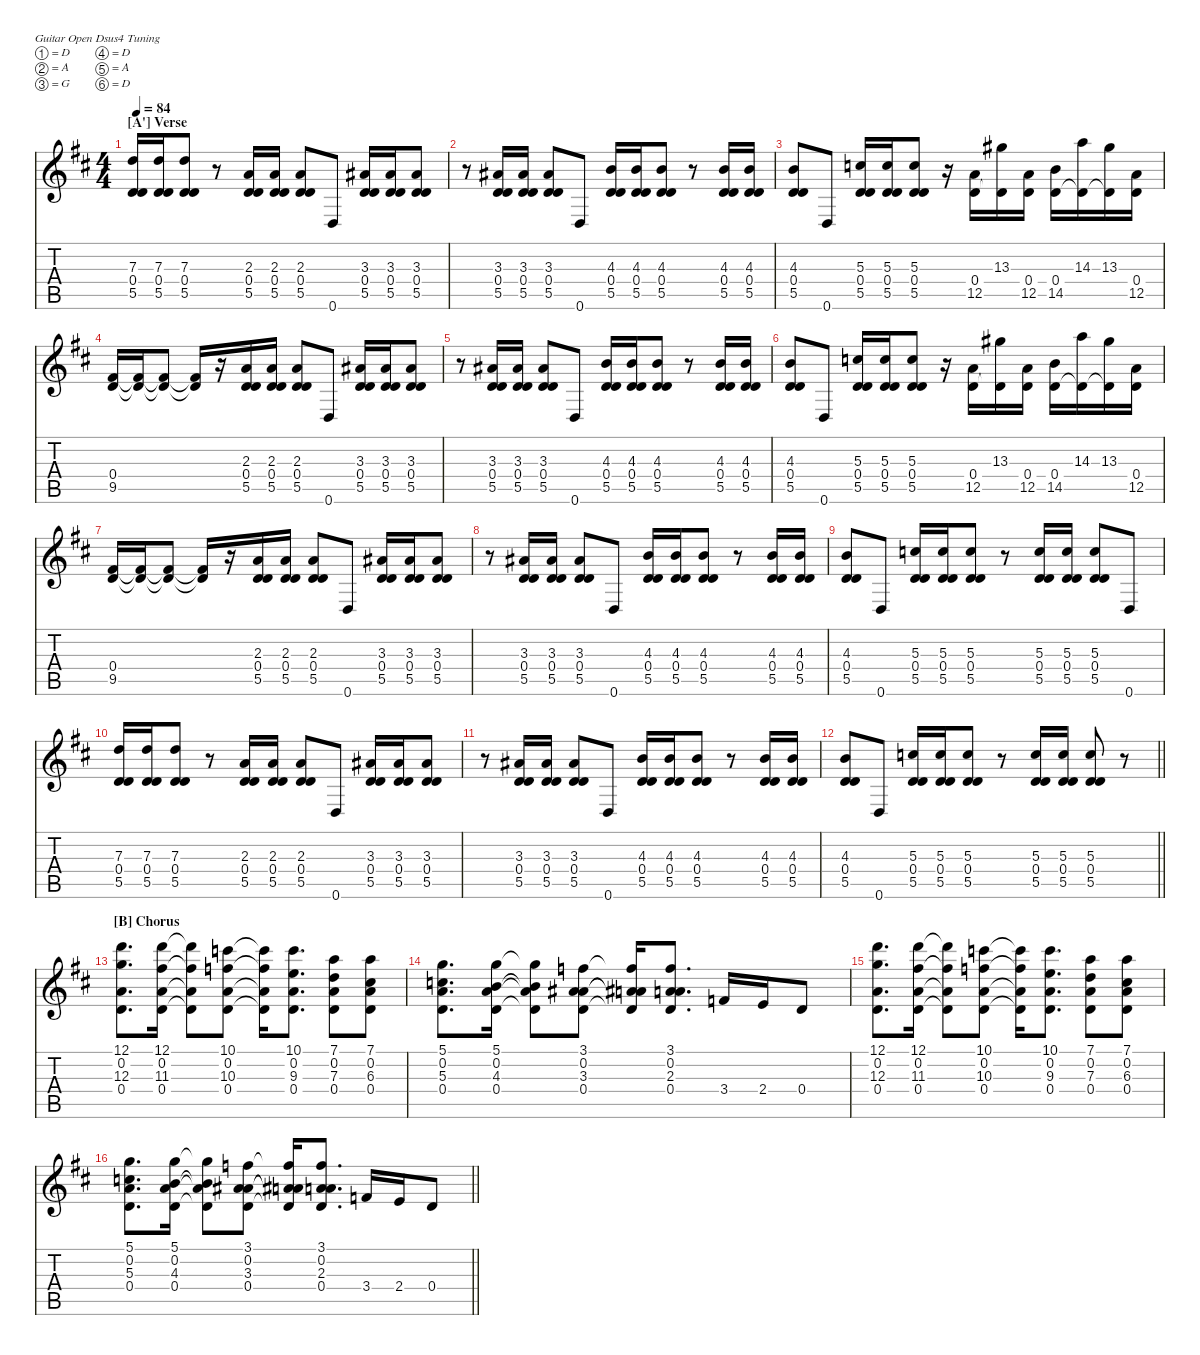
\hideDynamics
\bracketExtendMode nobrackets
\singleTrackTrackNamePolicy hidden
\multiTrackTrackNamePolicy hidden
\otherSystemsTrackNameOrientation horizontal
\track ("Electric Guitar" "E-Gt") {mute instrument distortionguitar}
\staff {score tabs}
\tuning (D4 A3 G3 D3 A2 D2)
\ts (4 4)
\section ("A'" "Verse")
\tempo 84
\clef g2
\scale
0.333333
\ks d
(7.3{acc forcenatural} 0.4{acc forcenatural} 5.5{acc forcenatural}).16{dy f} (7.3{acc forcenatural} 0.4{acc forcenatural} 5.5{acc forcenatural}).16 (7.3{acc forcenatural} 0.4{acc forcenatural} 5.5{acc forcenatural}).8 r.8 (2.3{acc forcenatural} 0.4{acc forcenatural} 5.5{acc forcenatural}).16 (2.3{acc forcenatural} 0.4{acc forcenatural} 5.5{acc forcenatural}).16 (2.3{acc forcenatural} 0.4{acc forcenatural} 5.5{acc forcenatural}).8 0.6{acc forcenatural}.8 (3.3{acc #} 0.4{acc forcenatural} 5.5{acc forcenatural}).16 (3.3{acc #} 0.4{acc forcenatural} 5.5{acc forcenatural}).16 (3.3{acc #} 0.4{acc forcenatural} 5.5{acc forcenatural}).8 |
\scale
0.333333 r.8 (3.3{acc #} 0.4{acc forcenatural} 5.5{acc forcenatural}).16 (3.3{acc #} 0.4{acc forcenatural} 5.5{acc forcenatural}).16 (3.3{acc #} 0.4{acc forcenatural} 5.5{acc forcenatural}).8 0.6{acc forcenatural}.8 (4.3{acc forcenatural} 0.4{acc forcenatural} 5.5{acc forcenatural}).16 (4.3{acc forcenatural} 0.4{acc forcenatural} 5.5{acc forcenatural}).16 (4.3{acc forcenatural} 0.4{acc forcenatural} 5.5{acc forcenatural}).8 r.8 (4.3{acc forcenatural} 0.4{acc forcenatural} 5.5{acc forcenatural}).16 (4.3{acc forcenatural} 0.4{acc forcenatural} 5.5{acc forcenatural}).16 |
\scale
0.333333 (4.3{acc forcenatural} 0.4{acc forcenatural} 5.5{acc forcenatural}).8 0.6{acc forcenatural}.8 (5.3{acc forcenatural} 0.4{acc forcenatural} 5.5{acc forcenatural}).16 (5.3{acc forcenatural} 0.4{acc forcenatural} 5.5{acc forcenatural}).16 (5.3{acc forcenatural} 0.4{acc forcenatural} 5.5{acc forcenatural}).8 r.16 (12.5{acc forcenatural} 0.4{acc forcenatural}).16 (13.3{acc #} 0.4{t acc forcenatural}).16 (12.5{acc forcenatural} 0.4{acc forcenatural}).16 (14.5{acc forcenatural} 0.4{acc forcenatural}).16 (14.3{acc forcenatural} 0.4{t acc forcenatural}).16 (13.3{acc #} 0.4{t acc forcenatural}).16 (12.5{acc forcenatural} 0.4{acc forcenatural}).16 |
\scale
0.333333 (9.5{acc #} 0.4{acc forcenatural}).16 (9.5{t acc #} 0.4{t acc forcenatural}).16 (9.5{t acc #} 0.4{t acc forcenatural}).8 (9.5{t acc #} 0.4{t acc forcenatural}).16 r.16 (2.3{acc forcenatural} 0.4{acc forcenatural} 5.5{acc forcenatural}).16 (2.3{acc forcenatural} 0.4{acc forcenatural} 5.5{acc forcenatural}).16 (2.3{acc forcenatural} 0.4{acc forcenatural} 5.5{acc forcenatural}).8 0.6{acc forcenatural}.8 (3.3{acc #} 0.4{acc forcenatural} 5.5{acc forcenatural}).16 (3.3{acc #} 0.4{acc forcenatural} 5.5{acc forcenatural}).16 (3.3{acc #} 0.4{acc forcenatural} 5.5{acc forcenatural}).8 |
\scale
0.333333 r.8 (3.3{acc #} 0.4{acc forcenatural} 5.5{acc forcenatural}).16 (3.3{acc #} 0.4{acc forcenatural} 5.5{acc forcenatural}).16 (3.3{acc #} 0.4{acc forcenatural} 5.5{acc forcenatural}).8 0.6{acc forcenatural}.8 (4.3{acc forcenatural} 0.4{acc forcenatural} 5.5{acc forcenatural}).16 (4.3{acc forcenatural} 0.4{acc forcenatural} 5.5{acc forcenatural}).16 (4.3{acc forcenatural} 0.4{acc forcenatural} 5.5{acc forcenatural}).8 r.8 (4.3{acc forcenatural} 0.4{acc forcenatural} 5.5{acc forcenatural}).16 (4.3{acc forcenatural} 0.4{acc forcenatural} 5.5{acc forcenatural}).16 |
\scale
0.333333 (4.3{acc forcenatural} 0.4{acc forcenatural} 5.5{acc forcenatural}).8 0.6{acc forcenatural}.8 (5.3{acc forcenatural} 0.4{acc forcenatural} 5.5{acc forcenatural}).16 (5.3{acc forcenatural} 0.4{acc forcenatural} 5.5{acc forcenatural}).16 (5.3{acc forcenatural} 0.4{acc forcenatural} 5.5{acc forcenatural}).8 r.16 (12.5{acc forcenatural} 0.4{acc forcenatural}).16 (13.3{acc #} 0.4{t acc forcenatural}).16 (12.5{acc forcenatural} 0.4{acc forcenatural}).16 (14.5{acc forcenatural} 0.4{acc forcenatural}).16 (14.3{acc forcenatural} 0.4{t acc forcenatural}).16 (13.3{acc #} 0.4{t acc forcenatural}).16 (12.5{acc forcenatural} 0.4{acc forcenatural}).16 |
\scale
0.333333 (9.5{acc #} 0.4{acc forcenatural}).16 (9.5{t acc #} 0.4{t acc forcenatural}).16 (9.5{t acc #} 0.4{t acc forcenatural}).8 (9.5{t acc #} 0.4{t acc forcenatural}).16 r.16 (2.3{acc forcenatural} 0.4{acc forcenatural} 5.5{acc forcenatural}).16 (2.3{acc forcenatural} 0.4{acc forcenatural} 5.5{acc forcenatural}).16 (2.3{acc forcenatural} 0.4{acc forcenatural} 5.5{acc forcenatural}).8 0.6{acc forcenatural}.8 (3.3{acc #} 0.4{acc forcenatural} 5.5{acc forcenatural}).16 (3.3{acc #} 0.4{acc forcenatural} 5.5{acc forcenatural}).16 (3.3{acc #} 0.4{acc forcenatural} 5.5{acc forcenatural}).8 |
\scale
0.333333 r.8 (3.3{acc #} 0.4{acc forcenatural} 5.5{acc forcenatural}).16 (3.3{acc #} 0.4{acc forcenatural} 5.5{acc forcenatural}).16 (3.3{acc #} 0.4{acc forcenatural} 5.5{acc forcenatural}).8 0.6{acc forcenatural}.8 (4.3{acc forcenatural} 0.4{acc forcenatural} 5.5{acc forcenatural}).16 (4.3{acc forcenatural} 0.4{acc forcenatural} 5.5{acc forcenatural}).16 (4.3{acc forcenatural} 0.4{acc forcenatural} 5.5{acc forcenatural}).8 r.8 (4.3{acc forcenatural} 0.4{acc forcenatural} 5.5{acc forcenatural}).16 (4.3{acc forcenatural} 0.4{acc forcenatural} 5.5{acc forcenatural}).16 |
\scale
0.333333 (4.3{acc forcenatural} 0.4{acc forcenatural} 5.5{acc forcenatural}).8 0.6{acc forcenatural}.8 (5.3{acc forcenatural} 0.4{acc forcenatural} 5.5{acc forcenatural}).16 (5.3{acc forcenatural} 0.4{acc forcenatural} 5.5{acc forcenatural}).16 (5.3{acc forcenatural} 0.4{acc forcenatural} 5.5{acc forcenatural}).8 r.8 (5.3{acc forcenatural} 0.4{acc forcenatural} 5.5{acc forcenatural}).16 (5.3{acc forcenatural} 0.4{acc forcenatural} 5.5{acc forcenatural}).16 (5.3{acc forcenatural} 0.4{acc forcenatural} 5.5{acc forcenatural}).8 0.6{acc forcenatural}.8 |
\scale
0.333333 (7.3{acc forcenatural} 0.4{acc forcenatural} 5.5{acc forcenatural}).16 (7.3{acc forcenatural} 0.4{acc forcenatural} 5.5{acc forcenatural}).16 (7.3{acc forcenatural} 0.4{acc forcenatural} 5.5{acc forcenatural}).8 r.8 (2.3{acc forcenatural} 0.4{acc forcenatural} 5.5{acc forcenatural}).16 (2.3{acc forcenatural} 0.4{acc forcenatural} 5.5{acc forcenatural}).16 (2.3{acc forcenatural} 0.4{acc forcenatural} 5.5{acc forcenatural}).8 0.6{acc forcenatural}.8 (3.3{acc #} 0.4{acc forcenatural} 5.5{acc forcenatural}).16 (3.3{acc #} 0.4{acc forcenatural} 5.5{acc forcenatural}).16 (3.3{acc #} 0.4{acc forcenatural} 5.5{acc forcenatural}).8 |
\scale
0.333333 r.8 (3.3{acc #} 0.4{acc forcenatural} 5.5{acc forcenatural}).16 (3.3{acc #} 0.4{acc forcenatural} 5.5{acc forcenatural}).16 (3.3{acc #} 0.4{acc forcenatural} 5.5{acc forcenatural}).8 0.6{acc forcenatural}.8 (4.3{acc forcenatural} 0.4{acc forcenatural} 5.5{acc forcenatural}).16 (4.3{acc forcenatural} 0.4{acc forcenatural} 5.5{acc forcenatural}).16 (4.3{acc forcenatural} 0.4{acc forcenatural} 5.5{acc forcenatural}).8 r.8 (4.3{acc forcenatural} 0.4{acc forcenatural} 5.5{acc forcenatural}).16 (4.3{acc forcenatural} 0.4{acc forcenatural} 5.5{acc forcenatural}).16 |
\scale
0.333333
\barLineRight lightlight
(4.3{acc forcenatural} 0.4{acc forcenatural} 5.5{acc forcenatural}).8 0.6{acc forcenatural}.8 (5.3{acc forcenatural} 0.4{acc forcenatural} 5.5{acc forcenatural}).16 (5.3{acc forcenatural} 0.4{acc forcenatural} 5.5{acc forcenatural}).16 (5.3{acc forcenatural} 0.4{acc forcenatural} 5.5{acc forcenatural}).8 r.8 (5.3{acc forcenatural} 0.4{acc forcenatural} 5.5{acc forcenatural}).16 (5.3{acc forcenatural} 0.4{acc forcenatural} 5.5{acc forcenatural}).16 (5.3{acc forcenatural} 0.4{acc forcenatural} 5.5{acc forcenatural}).8 r.8 |
\section ("B" "Chorus")
\scale
0.333333 (12.1{acc forcenatural} 0.2{acc forcenatural} 12.3{acc forcenatural} 0.4{acc forcenatural}).8{d} (12.1{acc forcenatural} 0.2{acc forcenatural} 11.3{acc #} 0.4{acc forcenatural}).16 (12.1{t acc forcenatural} 0.2{t acc forcenatural} 11.3{t acc #} 0.4{t acc forcenatural}).8 (10.1{acc forcenatural} 0.2{acc forcenatural} 10.3{acc forcenatural} 0.4{acc forcenatural}).8 (10.1{t acc forcenatural} 0.2{t acc forcenatural} 10.3{t acc forcenatural} 0.4{t acc forcenatural}).16 (10.1{acc forcenatural} 0.2{acc forcenatural} 9.3{acc forcenatural} 0.4{acc forcenatural}).8{d} (7.1{acc forcenatural} 0.2{acc forcenatural} 7.3{acc forcenatural} 0.4{acc forcenatural}).8 (7.1{acc forcenatural} 0.2{acc forcenatural} 6.3{acc #} 0.4{acc forcenatural}).8 |
\scale
0.333333 (5.1{acc forcenatural} 0.2{acc forcenatural} 5.3{acc forcenatural} 0.4{acc forcenatural}).8{d} (5.1{acc forcenatural} 0.2{acc forcenatural} 4.3{acc forcenatural} 0.4{acc forcenatural}).16 (5.1{t acc forcenatural} 0.2{t acc forcenatural} 4.3{t acc forcenatural} 0.4{t acc forcenatural}).8 (3.1{acc forcenatural} 0.2{acc forcenatural} 3.3{acc #} 0.4{acc forcenatural}).8 (3.1{t acc forcenatural} 0.2{t acc forcenatural} 3.3{t acc #} 0.4{t acc forcenatural}).16 (3.1{acc forcenatural} 0.2{acc forcenatural} 2.3{acc forcenatural} 0.4{acc forcenatural}).8{d} 3.4{acc forcenatural}.16 2.4{acc forcenatural}.16 0.4{acc forcenatural}.8 |
\scale
0.333333 (12.1{acc forcenatural} 0.2{acc forcenatural} 12.3{acc forcenatural} 0.4{acc forcenatural}).8{d} (12.1{acc forcenatural} 0.2{acc forcenatural} 11.3{acc #} 0.4{acc forcenatural}).16 (12.1{t acc forcenatural} 0.2{t acc forcenatural} 11.3{t acc #} 0.4{t acc forcenatural}).8 (10.1{acc forcenatural} 0.2{acc forcenatural} 10.3{acc forcenatural} 0.4{acc forcenatural}).8 (10.1{t acc forcenatural} 0.2{t acc forcenatural} 10.3{t acc forcenatural} 0.4{t acc forcenatural}).16 (10.1{acc forcenatural} 0.2{acc forcenatural} 9.3{acc forcenatural} 0.4{acc forcenatural}).8{d} (7.1{acc forcenatural} 0.2{acc forcenatural} 7.3{acc forcenatural} 0.4{acc forcenatural}).8 (7.1{acc forcenatural} 0.2{acc forcenatural} 6.3{acc #} 0.4{acc forcenatural}).8 |
\scale
0.333333
\barLineRight lightlight
(5.1{acc forcenatural} 0.2{acc forcenatural} 5.3{acc forcenatural} 0.4{acc forcenatural}).8{d} (5.1{acc forcenatural} 0.2{acc forcenatural} 4.3{acc forcenatural} 0.4{acc forcenatural}).16 (5.1{t acc forcenatural} 0.2{t acc forcenatural} 4.3{t acc forcenatural} 0.4{t acc forcenatural}).8 (3.1{acc forcenatural} 0.2{acc forcenatural} 3.3{acc #} 0.4{acc forcenatural}).8 (3.1{t acc forcenatural} 0.2{t acc forcenatural} 3.3{t acc #} 0.4{t acc forcenatural}).16 (3.1{acc forcenatural} 0.2{acc forcenatural} 2.3{acc forcenatural} 0.4{acc forcenatural}).8{d} 3.4{acc forcenatural}.16 2.4{acc forcenatural}.16 0.4{acc forcenatural}.8
